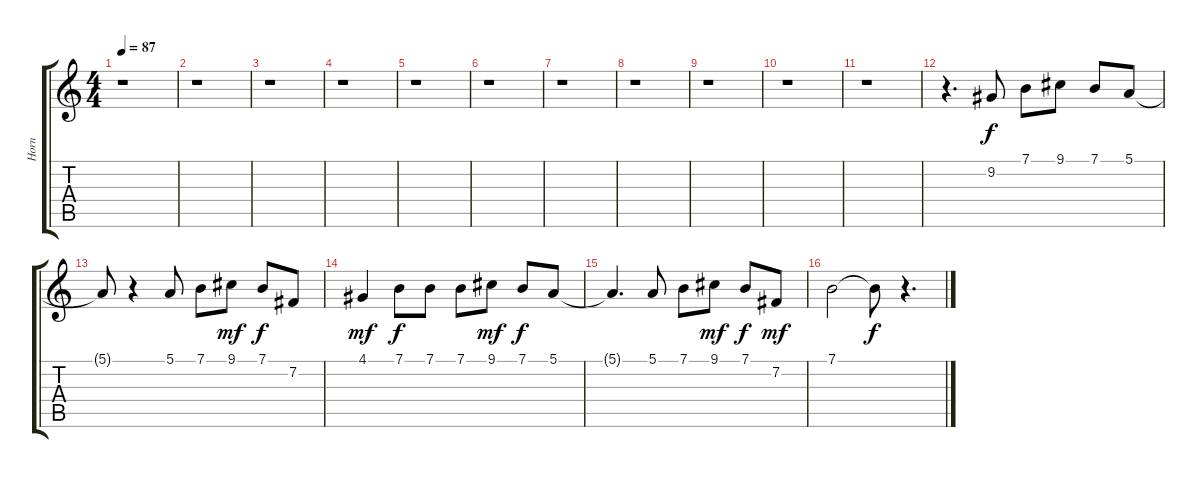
\track ("Horn" "Horn") {instrument englishhorn}
\staff {score tabs}
\tuning (E4 B3 G3 D3 A2 E2) {hide}
\ts (4 4)
\tempo 87
\clef g2
\ks c
r.1{dy f} |
r.1 |
r.1 |
r.1 |
r.1 |
r.1 |
r.1 |
r.1 |
r.1 |
r.1 |
r.1 |
r.4{d} 9.2.8 7.1.8 9.1.8 7.1.8 5.1.8 |
5.1{t}.8 r.4 5.1.8 7.1.8 9.1.8{dy mf} 7.1.8{dy f} 7.2.8 |
4.1.4{dy mf} 7.1.8{dy f} 7.1.8 7.1.8 9.1.8{dy mf} 7.1.8{dy f} 5.1.8 |
5.1{t}.4{d} 5.1.8 7.1.8 9.1.8{dy mf} 7.1.8{dy f} 7.2.8{dy mf} |
7.1.2 7.1{t}.8{dy f} r.4{d}
